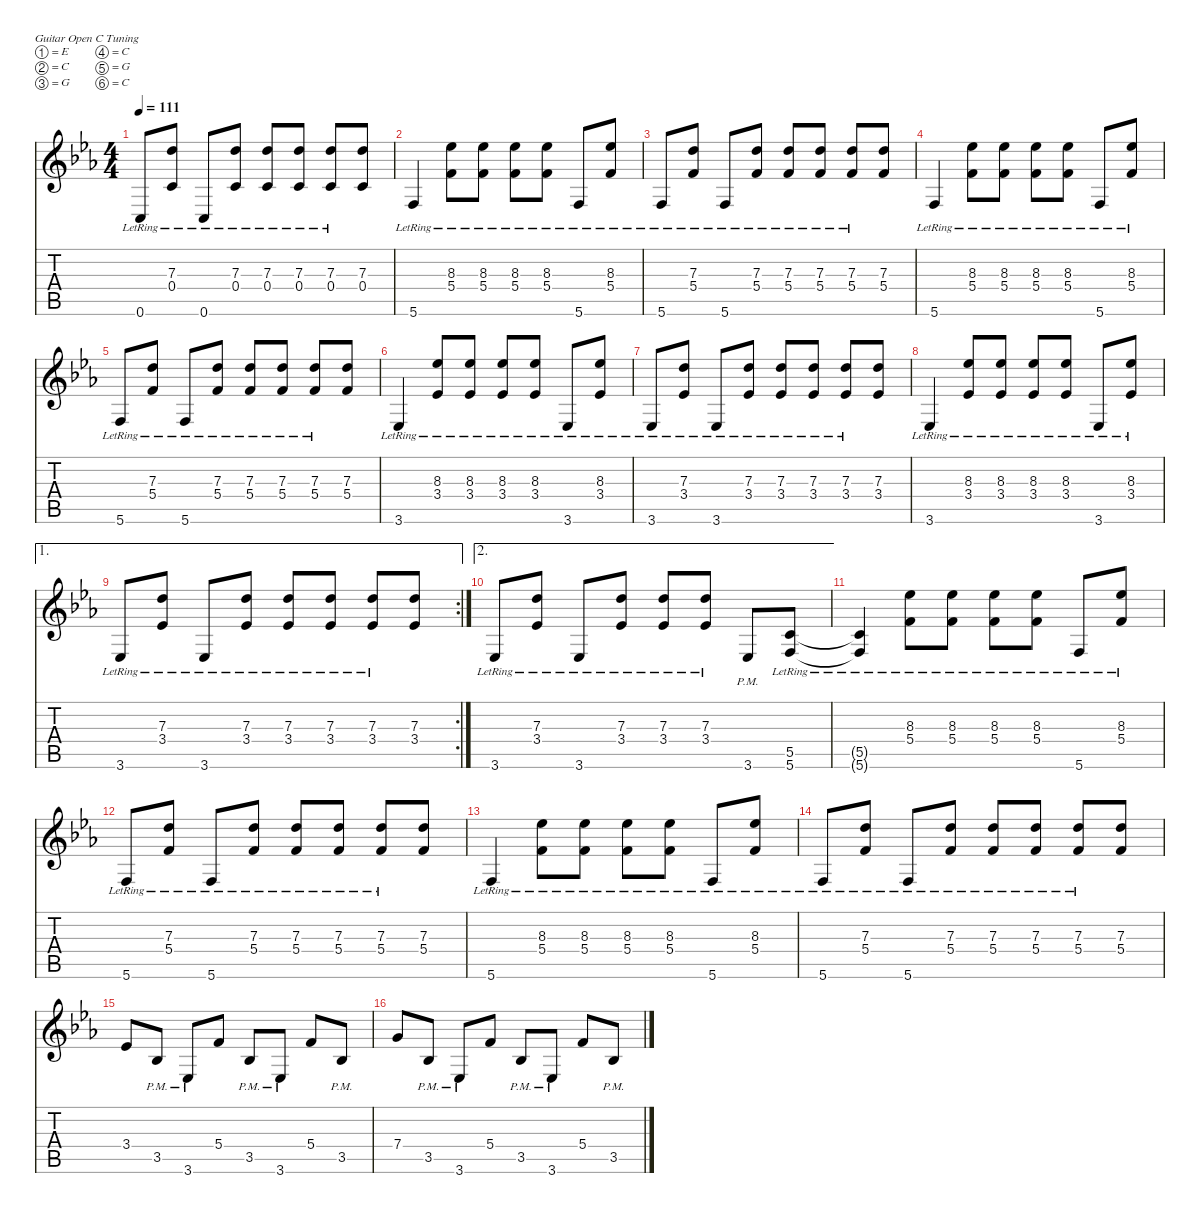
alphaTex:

\defaultSystemsLayout 4
\hideDynamics
\bracketExtendMode nobrackets
\singleTrackTrackNamePolicy hidden
\multiTrackTrackNamePolicy hidden
\firstSystemTrackNameMode fullname
\firstSystemTrackNameOrientation horizontal
\otherSystemsTrackNameOrientation horizontal
\track ("Layers" "dist.guit.") {instrument distortionguitar}
\staff {score tabs}
\tuning (E4 C4 G3 C3 G2 C2)
\ts (4 4)
\tempo 111
\clef g2
\ks eb
0.6{lr acc forcenatural}.8{dy f beam Up} (7.3{lr acc forcenatural} 0.4{lr acc forcenatural}).8{beam Up} 0.6{lr acc forcenatural}.8{beam Up} (7.3{lr acc forcenatural} 0.4{lr acc forcenatural}).8{beam Up} (7.3{lr acc forcenatural} 0.4{lr acc forcenatural}).8{beam Up} (7.3{lr acc forcenatural} 0.4{lr acc forcenatural}).8{beam Up} (7.3{lr acc forcenatural} 0.4{lr acc forcenatural}).8{beam Up} (7.3{acc forcenatural} 0.4{acc forcenatural}).8{beam Up} |
5.6{lr acc forcenatural}.4{beam Up} (8.3{lr acc b} 5.4{lr acc forcenatural}).8{beam Down} (8.3{lr acc b} 5.4{lr acc forcenatural}).8{beam Down} (8.3{lr acc b} 5.4{lr acc forcenatural}).8{beam Down} (8.3{lr acc b} 5.4{lr acc forcenatural}).8{beam Down} 5.6{lr acc forcenatural}.8{beam Up} (8.3{lr acc b} 5.4{lr acc forcenatural}).8{beam Up} |
5.6{lr acc forcenatural}.8{beam Up} (7.3{lr acc forcenatural} 5.4{lr acc forcenatural}).8{beam Up} 5.6{lr acc forcenatural}.8{beam Up} (7.3{lr acc forcenatural} 5.4{lr acc forcenatural}).8{beam Up} (7.3{lr acc forcenatural} 5.4{lr acc forcenatural}).8{beam Up} (7.3{lr acc forcenatural} 5.4{lr acc forcenatural}).8{beam Up} (7.3{lr acc forcenatural} 5.4{lr acc forcenatural}).8{beam Up} (7.3{acc forcenatural} 5.4{acc forcenatural}).8{beam Up} |
5.6{lr acc forcenatural}.4{beam Up} (8.3{lr acc b} 5.4{lr acc forcenatural}).8{beam Down} (8.3{lr acc b} 5.4{lr acc forcenatural}).8{beam Down} (8.3{lr acc b} 5.4{lr acc forcenatural}).8{beam Down} (8.3{lr acc b} 5.4{lr acc forcenatural}).8{beam Down} 5.6{lr acc forcenatural}.8{beam Up} (8.3{lr acc b} 5.4{lr acc forcenatural}).8{beam Up} |
5.6{lr acc forcenatural}.8{beam Up} (7.3{lr acc forcenatural} 5.4{lr acc forcenatural}).8{beam Up} 5.6{lr acc forcenatural}.8{beam Up} (7.3{lr acc forcenatural} 5.4{lr acc forcenatural}).8{beam Up} (7.3{lr acc forcenatural} 5.4{lr acc forcenatural}).8{beam Up} (7.3{lr acc forcenatural} 5.4{lr acc forcenatural}).8{beam Up} (7.3{lr acc forcenatural} 5.4{lr acc forcenatural}).8{beam Up} (7.3{acc forcenatural} 5.4{acc forcenatural}).8{beam Up} |
3.6{lr acc b}.4{beam Up} (8.3{lr acc b} 3.4{lr acc b}).8{beam Up} (8.3{lr acc b} 3.4{lr acc b}).8{beam Up} (8.3{lr acc b} 3.4{lr acc b}).8{beam Up} (8.3{lr acc b} 3.4{lr acc b}).8{beam Up} 3.6{lr acc b}.8{beam Up} (8.3{lr acc b} 3.4{lr acc b}).8{beam Up} |
3.6{lr acc b}.8{beam Up} (7.3{lr acc forcenatural} 3.4{lr acc b}).8{beam Up} 3.6{lr acc b}.8{beam Up} (7.3{lr acc forcenatural} 3.4{lr acc b}).8{beam Up} (7.3{lr acc forcenatural} 3.4{lr acc b}).8{beam Up} (7.3{lr acc forcenatural} 3.4{lr acc b}).8{beam Up} (7.3{lr acc forcenatural} 3.4{lr acc b}).8{beam Up} (7.3{acc forcenatural} 3.4{acc b}).8{beam Up} |
3.6{lr acc b}.4{beam Up} (8.3{lr acc b} 3.4{lr acc b}).8{beam Up} (8.3{lr acc b} 3.4{lr acc b}).8{beam Up} (8.3{lr acc b} 3.4{lr acc b}).8{beam Up} (8.3{lr acc b} 3.4{lr acc b}).8{beam Up} 3.6{lr acc b}.8{beam Up} (8.3{lr acc b} 3.4{lr acc b}).8{beam Up} |
\ae 1
\rc 2
3.6{lr acc b}.8{beam Up} (7.3{lr acc forcenatural} 3.4{lr acc b}).8{beam Up} 3.6{lr acc b}.8{beam Up} (7.3{lr acc forcenatural} 3.4{lr acc b}).8{beam Up} (7.3{lr acc forcenatural} 3.4{lr acc b}).8{beam Up} (7.3{lr acc forcenatural} 3.4{lr acc b}).8{beam Up} (7.3{lr acc forcenatural} 3.4{lr acc b}).8{beam Up} (7.3{acc forcenatural} 3.4{acc b}).8{beam Up} |
\ae 2
3.6{lr acc b}.8{beam Up} (7.3{lr acc forcenatural} 3.4{lr acc b}).8{beam Up} 3.6{lr acc b}.8{beam Up} (7.3{lr acc forcenatural} 3.4{lr acc b}).8{beam Up} (7.3{lr acc forcenatural} 3.4{lr acc b}).8{beam Up} (7.3{lr acc forcenatural} 3.4{lr acc b}).8{beam Up} 3.6{pm acc b}.8{beam Up} (5.5{lr acc forcenatural} 5.6{lr acc forcenatural}).8{beam Up} |
(5.5{lr t acc forcenatural} 5.6{lr t acc forcenatural}).4{beam Up} (8.3{lr acc b} 5.4{lr acc forcenatural}).8{beam Down} (8.3{lr acc b} 5.4{lr acc forcenatural}).8{beam Down} (8.3{lr acc b} 5.4{lr acc forcenatural}).8{beam Down} (8.3{lr acc b} 5.4{lr acc forcenatural}).8{beam Down} 5.6{lr acc forcenatural}.8{beam Up} (8.3{lr acc b} 5.4{lr acc forcenatural}).8{beam Up} |
5.6{lr acc forcenatural}.8{beam Up} (7.3{lr acc forcenatural} 5.4{lr acc forcenatural}).8{beam Up} 5.6{lr acc forcenatural}.8{beam Up} (7.3{lr acc forcenatural} 5.4{lr acc forcenatural}).8{beam Up} (7.3{lr acc forcenatural} 5.4{lr acc forcenatural}).8{beam Up} (7.3{lr acc forcenatural} 5.4{lr acc forcenatural}).8{beam Up} (7.3{lr acc forcenatural} 5.4{lr acc forcenatural}).8{beam Up} (7.3{acc forcenatural} 5.4{acc forcenatural}).8{beam Up} |
5.6{lr acc forcenatural}.4{beam Up} (8.3{lr acc b} 5.4{lr acc forcenatural}).8{beam Down} (8.3{lr acc b} 5.4{lr acc forcenatural}).8{beam Down} (8.3{lr acc b} 5.4{lr acc forcenatural}).8{beam Down} (8.3{lr acc b} 5.4{lr acc forcenatural}).8{beam Down} 5.6{lr acc forcenatural}.8{beam Up} (8.3{lr acc b} 5.4{lr acc forcenatural}).8{beam Up} |
5.6{lr acc forcenatural}.8{beam Up} (7.3{lr acc forcenatural} 5.4{lr acc forcenatural}).8{beam Up} 5.6{lr acc forcenatural}.8{beam Up} (7.3{lr acc forcenatural} 5.4{lr acc forcenatural}).8{beam Up} (7.3{lr acc forcenatural} 5.4{lr acc forcenatural}).8{beam Up} (7.3{lr acc forcenatural} 5.4{lr acc forcenatural}).8{beam Up} (7.3{lr acc forcenatural} 5.4{lr acc forcenatural}).8{beam Up} (7.3{acc forcenatural} 5.4{acc forcenatural}).8{beam Up} |
3.4{acc b}.8{beam Up} 3.5{pm acc b}.8{beam Up} 3.6{pm acc b}.8{beam Up} 5.4{acc forcenatural}.8{beam Up} 3.5{pm acc b}.8{beam Up} 3.6{pm acc b}.8{beam Up} 5.4{acc forcenatural}.8{beam Up} 3.5{pm acc b}.8{beam Up} |
7.4{acc forcenatural}.8{beam Up} 3.5{pm acc b}.8{beam Up} 3.6{pm acc b}.8{beam Up} 5.4{acc forcenatural}.8{beam Up} 3.5{pm acc b}.8{beam Up} 3.6{pm acc b}.8{beam Up} 5.4{acc forcenatural}.8{beam Up} 3.5{pm acc b}.8{beam Up}
